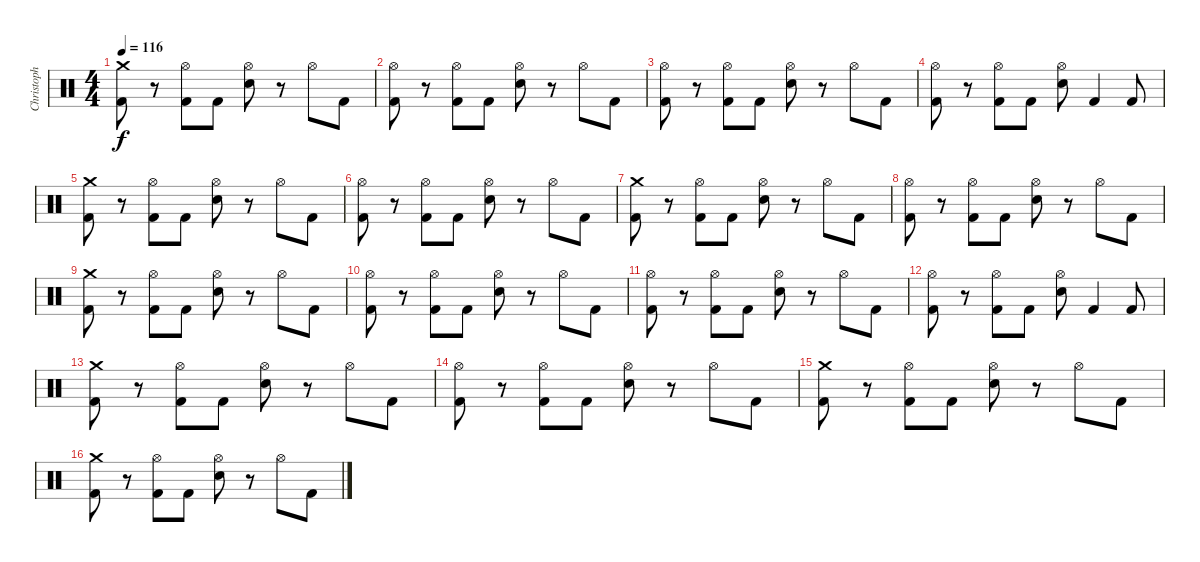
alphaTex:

\track ("Christoph Schneider" "Christoph ") {instrument percussion}
\staff {score}
\articulation defaults
\ts (4 4)
\tempo 116
\clef neutral
\ks c
("Crash medium (hit)" "Kick (hit) 2").8{dy f} r.8 ("Hi-Hat (open)" "Kick (hit) 2").8 "Kick (hit) 2".8 ("Hi-Hat (open)" "Snare (hit) 2").8 r.8 "Hi-Hat (open)".8 "Kick (hit) 2".8 |
("Hi-Hat (open)" "Kick (hit) 2").8 r.8 ("Hi-Hat (open)" "Kick (hit) 2").8 "Kick (hit) 2".8 ("Hi-Hat (open)" "Snare (hit) 2").8 r.8 "Hi-Hat (open)".8 "Kick (hit) 2".8 |
("Hi-Hat (open)" "Kick (hit) 2").8 r.8 ("Hi-Hat (open)" "Kick (hit) 2").8 "Kick (hit) 2".8 ("Hi-Hat (open)" "Snare (hit) 2").8 r.8 "Hi-Hat (open)".8 "Kick (hit) 2".8 |
("Hi-Hat (open)" "Kick (hit) 2").8 r.8 ("Hi-Hat (open)" "Kick (hit) 2").8 "Kick (hit) 2".8 ("Hi-Hat (open)" "Snare (hit) 2").8 "Kick (hit) 2".4 "Kick (hit) 2".8 |
("Crash medium (hit)" "Kick (hit) 2").8 r.8 ("Hi-Hat (open)" "Kick (hit) 2").8 "Kick (hit) 2".8 ("Hi-Hat (open)" "Snare (hit) 2").8 r.8 "Hi-Hat (open)".8 "Kick (hit) 2".8 |
("Hi-Hat (open)" "Kick (hit) 2").8 r.8 ("Hi-Hat (open)" "Kick (hit) 2").8 "Kick (hit) 2".8 ("Hi-Hat (open)" "Snare (hit) 2").8 r.8 "Hi-Hat (open)".8 "Kick (hit) 2".8 |
("Crash medium (hit)" "Kick (hit) 2").8 r.8 ("Hi-Hat (open)" "Kick (hit) 2").8 "Kick (hit) 2".8 ("Hi-Hat (open)" "Snare (hit) 2").8 r.8 "Hi-Hat (open)".8 "Kick (hit) 2".8 |
("Hi-Hat (open)" "Kick (hit) 2").8 r.8 ("Hi-Hat (open)" "Kick (hit) 2").8 "Kick (hit) 2".8 ("Hi-Hat (open)" "Snare (hit) 2").8 r.8 "Hi-Hat (open)".8 "Kick (hit) 2".8 |
("Crash medium (hit)" "Kick (hit) 2").8 r.8 ("Hi-Hat (open)" "Kick (hit) 2").8 "Kick (hit) 2".8 ("Hi-Hat (open)" "Snare (hit) 2").8 r.8 "Hi-Hat (open)".8 "Kick (hit) 2".8 |
("Hi-Hat (open)" "Kick (hit) 2").8 r.8 ("Hi-Hat (open)" "Kick (hit) 2").8 "Kick (hit) 2".8 ("Hi-Hat (open)" "Snare (hit) 2").8 r.8 "Hi-Hat (open)".8 "Kick (hit) 2".8 |
("Hi-Hat (open)" "Kick (hit) 2").8 r.8 ("Hi-Hat (open)" "Kick (hit) 2").8 "Kick (hit) 2".8 ("Hi-Hat (open)" "Snare (hit) 2").8 r.8 "Hi-Hat (open)".8 "Kick (hit) 2".8 |
("Hi-Hat (open)" "Kick (hit) 2").8 r.8 ("Hi-Hat (open)" "Kick (hit) 2").8 "Kick (hit) 2".8 ("Hi-Hat (open)" "Snare (hit) 2").8 "Kick (hit) 2".4 "Kick (hit) 2".8 |
("Crash medium (hit)" "Kick (hit) 2").8 r.8 ("Hi-Hat (open)" "Kick (hit) 2").8 "Kick (hit) 2".8 ("Hi-Hat (open)" "Snare (hit) 2").8 r.8 "Hi-Hat (open)".8 "Kick (hit) 2".8 |
("Hi-Hat (open)" "Kick (hit) 2").8 r.8 ("Hi-Hat (open)" "Kick (hit) 2").8 "Kick (hit) 2".8 ("Hi-Hat (open)" "Snare (hit) 2").8 r.8 "Hi-Hat (open)".8 "Kick (hit) 2".8 |
("Crash medium (hit)" "Kick (hit) 2").8 r.8 ("Hi-Hat (open)" "Kick (hit) 2").8 "Kick (hit) 2".8 ("Hi-Hat (open)" "Snare (hit) 2").8 r.8 "Hi-Hat (open)".8 "Kick (hit) 2".8 |
("Crash medium (hit)" "Kick (hit) 2").8 r.8 ("Hi-Hat (open)" "Kick (hit) 2").8 "Kick (hit) 2".8 ("Hi-Hat (open)" "Snare (hit) 2").8 r.8 "Hi-Hat (open)".8 "Kick (hit) 2".8
